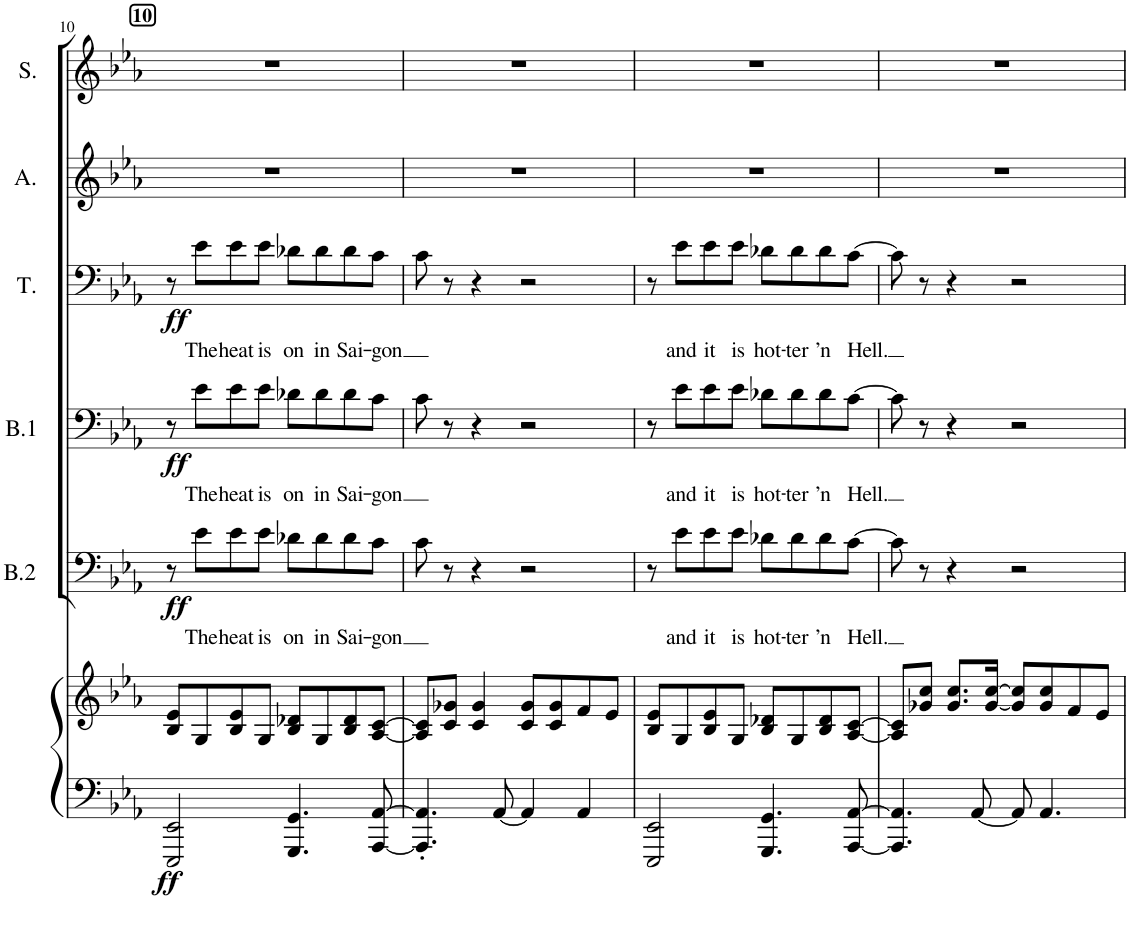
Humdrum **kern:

**kern	**kern	**dynam	**kern	**text	**dynam	**kern	**text	**dynam	**kern	**text	**dynam	**kern	**kern
*part6	*part6	*part6	*part5	*part5	*part5	*part4	*part4	*part4	*part3	*part3	*part3	*part2	*part1
*staff7	*staff6	*staff6/7	*staff5	*staff5	*staff5	*staff4	*staff4	*staff4	*staff3	*staff3	*staff3	*staff2	*staff1
*I"Piano	*	*	*I"Bas	*	*	*I"Bariton	*	*	*I"Tenor	*	*	*I"Alt	*I"Sopraan
*I'Pno	*	*	*I'B.2	*	*	*I'B.1	*	*	*I'T.	*	*	*I'A.	*I'S.
!!LO:PB:g=z
*clefF4	*clefG2	*	*clefF4	*	*	*clefF4	*	*	*clefF4	*	*	*clefG2	*clefG2
*	*	*	*Trd7c12	*	*	*	*	*	*	*	*	*	*
*k[b-e-a-]	*k[b-e-a-]	*	*k[b-e-a-]	*	*	*k[b-e-a-]	*	*	*k[b-e-a-]	*	*	*k[b-e-a-]	*k[b-e-a-]
*M4/4	*M4/4	*	*M4/4	*	*	*M4/4	*	*	*M4/4	*	*	*M4/4	*M4/4
!!LO:REH:place=s1:a:B:cj:t=10
=10	=10	=10	=10	=10	=10	=10	=10	=10	=10	=10	=10	=10	=10
!	!	!LO:DY:b=2	!	!	!	!	!	!	!	!	!	!	!
2EEE-/ 2EE-/	8B-/ 8e-/L	ff	8r	.	.	8r	.	.	8r	.	.	1r	1r
!	!	!	!	!LO:LY:b	!LO:DY:b	!	!LO:LY:b	!LO:DY:b	!	!LO:LY:b	!LO:DY:b	!	!
.	8G/	.	8e-\L	The	ff	8e-\L	The	ff	8e-\L	The	ff	.	.
!	!	!	!	!LO:LY:b	!	!	!LO:LY:b	!	!	!LO:LY:b	!	!	!
.	8B-/ 8e-/	.	8e-\	heat	.	8e-\	heat	.	8e-\	heat	.	.	.
!	!	!	!	!LO:LY:b	!	!	!LO:LY:b	!	!	!LO:LY:b	!	!	!
.	8G/J	.	8e-\J	is	.	8e-\J	is	.	8e-\J	is	.	.	.
!	!	!	!	!LO:LY:b	!	!	!LO:LY:b	!	!	!LO:LY:b	!	!	!
4.GGG/ 4.GG/	8B-/ 8d-X/L	.	8d-X\L	on	.	8d-X\L	on	.	8d-X\L	on	.	.	.
!	!	!	!	!LO:LY:b	!	!	!LO:LY:b	!	!	!LO:LY:b	!	!	!
.	8G/	.	8d-\	in	.	8d-\	in	.	8d-\	in	.	.	.
!	!	!	!	!LO:LY:b	!	!	!LO:LY:b	!	!	!LO:LY:b	!	!	!
.	8B-/ 8d-/	.	8d-\	Sai-	.	8d-\	Sai-	.	8d-\	Sai-	.	.	.
!	!	!	!	!LO:LY:b	!	!	!LO:LY:b	!	!	!LO:LY:b	!	!	!
[8AAA-/ [8AA-/	[8A-/ [8c/J	.	8c\J	-gon	.	8c\J	-gon	.	8c\J	-gon	.	.	.
=11	=11	=11	=11	=11	=11	=11	=11	=11	=11	=11	=11	=11	=11
4.AAA-/]' 4.AA-/]'	8A-/] 8c/]L	.	8c\	.	.	8c\	.	.	8c\	.	.	1r	1r
.	8c/ 8g-X/J	.	8r	.	.	8r	.	.	8r	.	.	.	.
.	4c/ 4g-/	.	4r	.	.	4r	.	.	4r	.	.	.	.
[8AA-/	.	.	.	.	.	.	.	.	.	.	.	.	.
4AA-/]	8c/ 8g-/L	.	2r	.	.	2r	.	.	2r	.	.	.	.
.	8c/ 8g-/	.	.	.	.	.	.	.	.	.	.	.	.
4AA-/	8f/	.	.	.	.	.	.	.	.	.	.	.	.
.	8e-/J	.	.	.	.	.	.	.	.	.	.	.	.
=12	=12	=12	=12	=12	=12	=12	=12	=12	=12	=12	=12	=12	=12
2EEE-/ 2EE-/	8B-/ 8e-/L	.	8r	.	.	8r	.	.	8r	.	.	1r	1r
!	!	!	!	!LO:LY:b	!	!	!LO:LY:b	!	!	!LO:LY:b	!	!	!
.	8G/	.	8e-\L	and	.	8e-\L	and	.	8e-\L	and	.	.	.
!	!	!	!	!LO:LY:b	!	!	!LO:LY:b	!	!	!LO:LY:b	!	!	!
.	8B-/ 8e-/	.	8e-\	it	.	8e-\	it	.	8e-\	it	.	.	.
!	!	!	!	!LO:LY:b	!	!	!LO:LY:b	!	!	!LO:LY:b	!	!	!
.	8G/J	.	8e-\J	is	.	8e-\J	is	.	8e-\J	is	.	.	.
!	!	!	!	!LO:LY:b	!	!	!LO:LY:b	!	!	!LO:LY:b	!	!	!
4.GGG/ 4.GG/	8B-/ 8d-X/L	.	8d-X\L	hot-	.	8d-X\L	hot-	.	8d-X\L	hot-	.	.	.
!	!	!	!	!LO:LY:b	!	!	!LO:LY:b	!	!	!LO:LY:b	!	!	!
.	8G/	.	8d-\	-ter	.	8d-\	-ter	.	8d-\	-ter	.	.	.
!	!	!	!	!LO:LY:b	!	!	!LO:LY:b	!	!	!LO:LY:b	!	!	!
.	8B-/ 8d-/	.	8d-\	’n	.	8d-\	’n	.	8d-\	’n	.	.	.
!	!	!	!	!LO:LY:b	!	!	!LO:LY:b	!	!	!LO:LY:b	!	!	!
[8AAA-/ [8AA-/	[8A-/ [8c/J	.	[8c\J	Hell.	.	[8c\J	Hell.	.	[8c\J	Hell.	.	.	.
=13	=13	=13	=13	=13	=13	=13	=13	=13	=13	=13	=13	=13	=13
4.AAA-/] 4.AA-/]	8A-/] 8c/]L	.	8c\]	.	.	8c\]	.	.	8c\]	.	.	1r	1r
.	8g-X/ 8cc/J	.	8r	.	.	8r	.	.	8r	.	.	.	.
.	8.g-/ 8.cc/L	.	4r	.	.	4r	.	.	4r	.	.	.	.
[8AA-/	.	.	.	.	.	.	.	.	.	.	.	.	.
.	[16g-/ [16cc/Jk	.	.	.	.	.	.	.	.	.	.	.	.
8AA-/]	8g-/] 8cc/]L	.	2r	.	.	2r	.	.	2r	.	.	.	.
4.AA-/	8g-/ 8cc/	.	.	.	.	.	.	.	.	.	.	.	.
.	8f/	.	.	.	.	.	.	.	.	.	.	.	.
.	8e-/J	.	.	.	.	.	.	.	.	.	.	.	.
=	=	=	=	=	=	=	=	=	=	=	=	=	=
*-	*-	*-	*-	*-	*-	*-	*-	*-	*-	*-	*-	*-	*-
